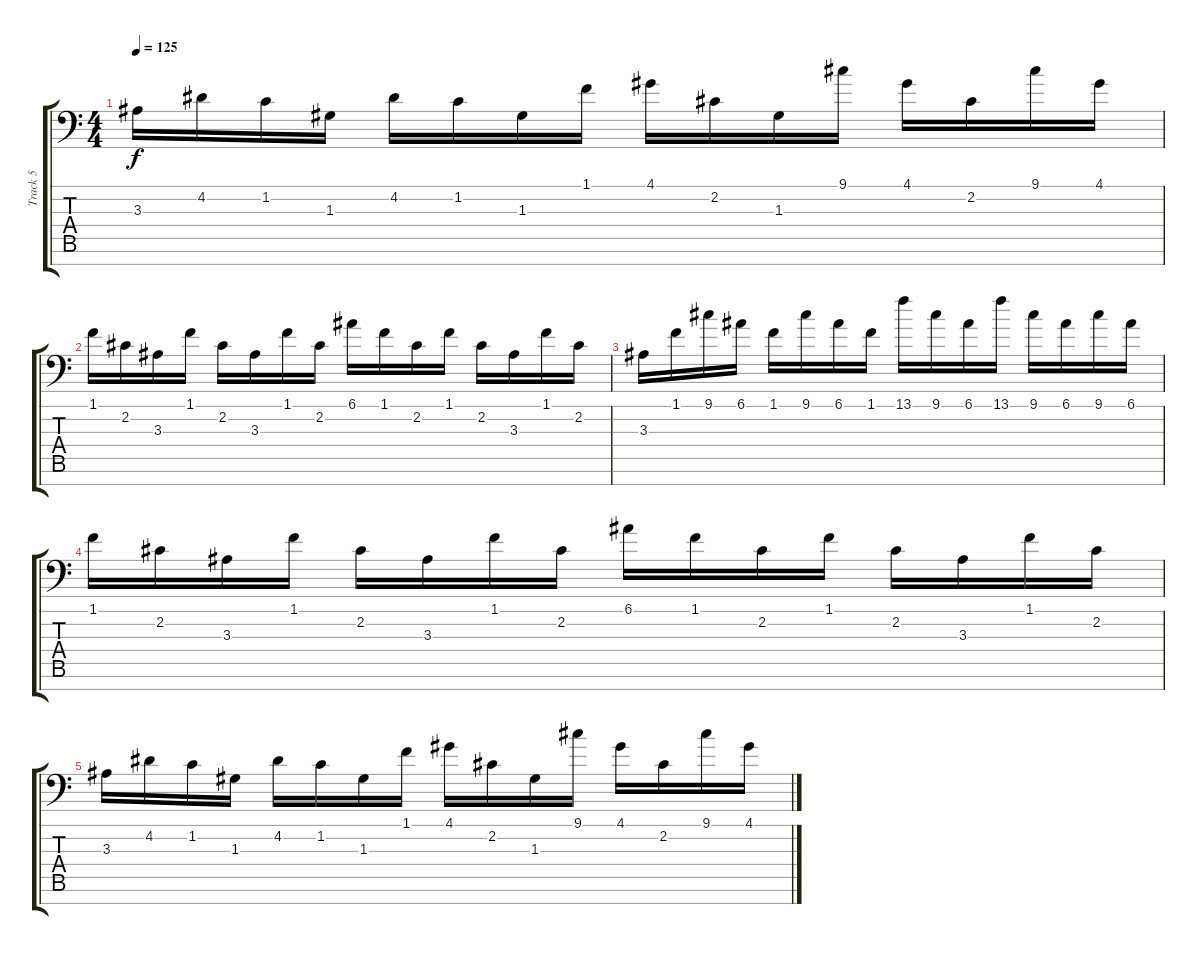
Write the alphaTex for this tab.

\track ("Track 5" "Track 5") {instrument lead1square}
\staff {score tabs}
\tuning (E4 B3 G3 D3 A2 E2 C-1) {hide}
\ts (4 4)
\tempo 125
\clef f4
\ks c
3.3.16{dy f} 4.2.16 1.2.16 1.3.16 4.2.16 1.2.16 1.3.16 1.1.16 4.1.16 2.2.16 1.3.16 9.1.16 4.1.16 2.2.16 9.1.16 4.1.16 |
1.1.16{volume 9} 2.2.16 3.3.16 1.1.16 2.2.16 3.3.16 1.1.16 2.2.16 6.1.16 1.1.16 2.2.16 1.1.16 2.2.16 3.3.16 1.1.16 2.2.16 |
3.3.16 1.1.16 9.1.16 6.1.16 1.1.16 9.1.16 6.1.16 1.1.16 13.1.16 9.1.16 6.1.16 13.1.16 9.1.16 6.1.16 9.1.16 6.1.16 |
1.1.16 2.2.16 3.3.16 1.1.16 2.2.16 3.3.16 1.1.16 2.2.16 6.1.16 1.1.16 2.2.16 1.1.16 2.2.16 3.3.16 1.1.16 2.2.16 |
3.3.16 4.2.16 1.2.16 1.3.16 4.2.16 1.2.16 1.3.16 1.1.16 4.1.16 2.2.16 1.3.16 9.1.16 4.1.16 2.2.16 9.1.16 4.1.16
